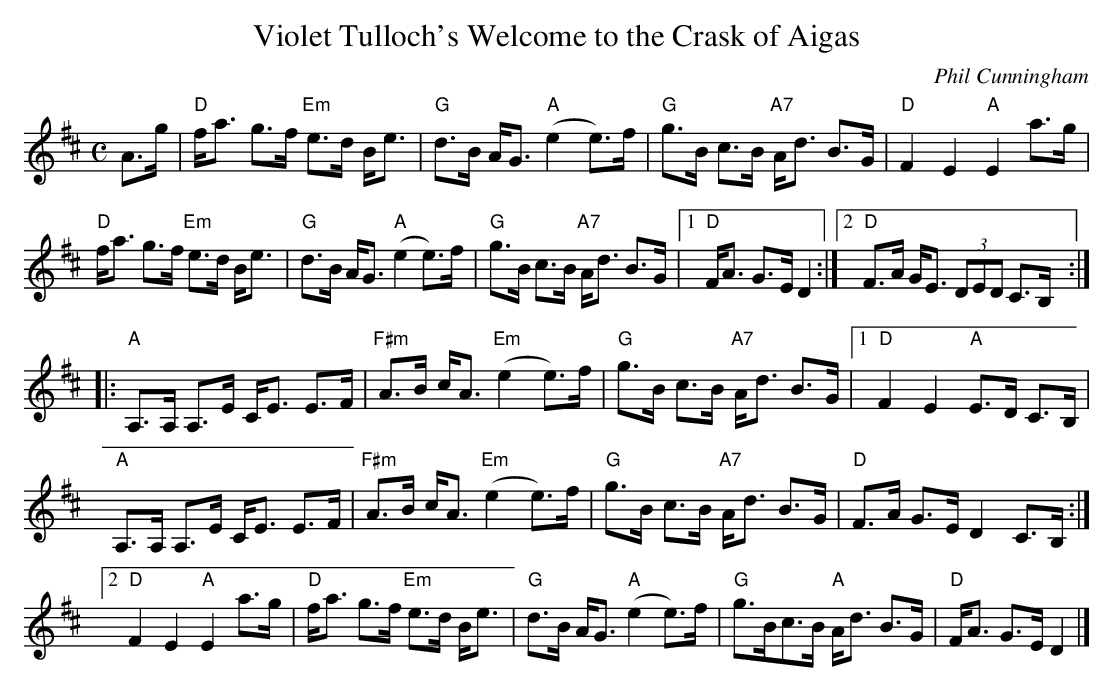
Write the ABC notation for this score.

X:1
T:Violet Tulloch's Welcome to the Crask of Aigas
C:Phil Cunningham
M:C
L:1/8
K:D
A>g| "D"f<a g>f "Em"e>d B<e | "G"d>B A<G "A"(e2 e>)f |"G"g>B c>B "A7"A<d B>G | "D"F2 E2 "A"E2 a>g |
"D"f<a g>f "Em"e>d B<e | "G"d>B A<G "A"(e2 e>)f |"G"g>B c>B "A7"A<d B>G |1 "D"F<A G>E D2 :|2 "D"F>A G<E (3DED C>B,:|
|:"A"A,>A, A,>E C<E E>F | "F#m"A>B c<A "Em"(e2 e>)f| "G"g>B c>B "A7"A<d B>G|1 "D"F2 E2 "A"E>D C>B,|
"A"A,>A, A,>E C<E E>F | "F#m"A>B c<A "Em"(e2 e>)f | "G"g>B c>B "A7"A<d B>G| "D"F>A G>E D2 C>B, :|2
"D"F2 E2 "A"E2 a>g| "D"f<a g>f "Em"e>d B<e |"G"d>B A<G "A"(e2 e>)f| "G"g>Bc>B "A"A<d B>G | "D"F<A G>E D2 |]
